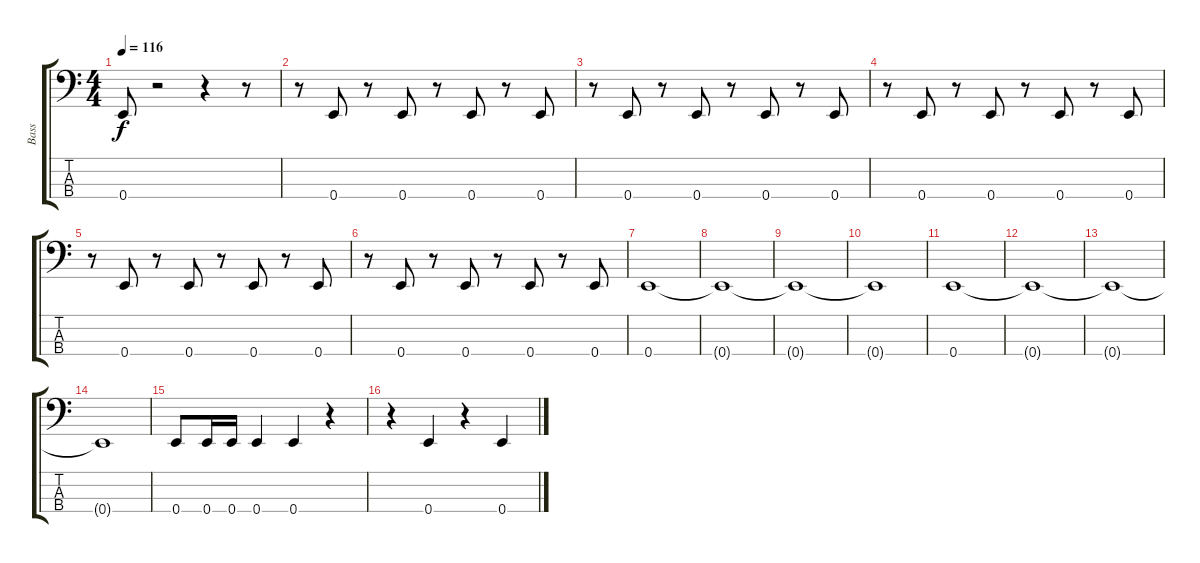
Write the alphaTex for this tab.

\track ("Bass" "Bass") {instrument electricbasspick}
\staff {score tabs}
\tuning (G2 D2 A1 E1) {hide}
\ts (4 4)
\tempo 116
\clef f4
\ks c
0.4.8{dy f instrument electricbasspick} r.2 r.4 r.8 |
r.8 0.4.8 r.8 0.4.8 r.8 0.4.8 r.8 0.4.8 |
r.8 0.4.8 r.8 0.4.8 r.8 0.4.8 r.8 0.4.8 |
r.8 0.4.8 r.8 0.4.8 r.8 0.4.8 r.8 0.4.8 |
r.8 0.4.8 r.8 0.4.8 r.8 0.4.8 r.8 0.4.8 |
r.8 0.4.8 r.8 0.4.8 r.8 0.4.8 r.8 0.4.8 |
0.4.1 |
0.4{t}.1 |
0.4{t}.1 |
0.4{t}.1 |
0.4.1 |
0.4{t}.1 |
0.4{t}.1 |
0.4{t}.1 |
0.4.8 0.4.16 0.4.16 0.4.4 0.4.4 r.4 |
r.4 0.4.4 r.4 0.4.4
